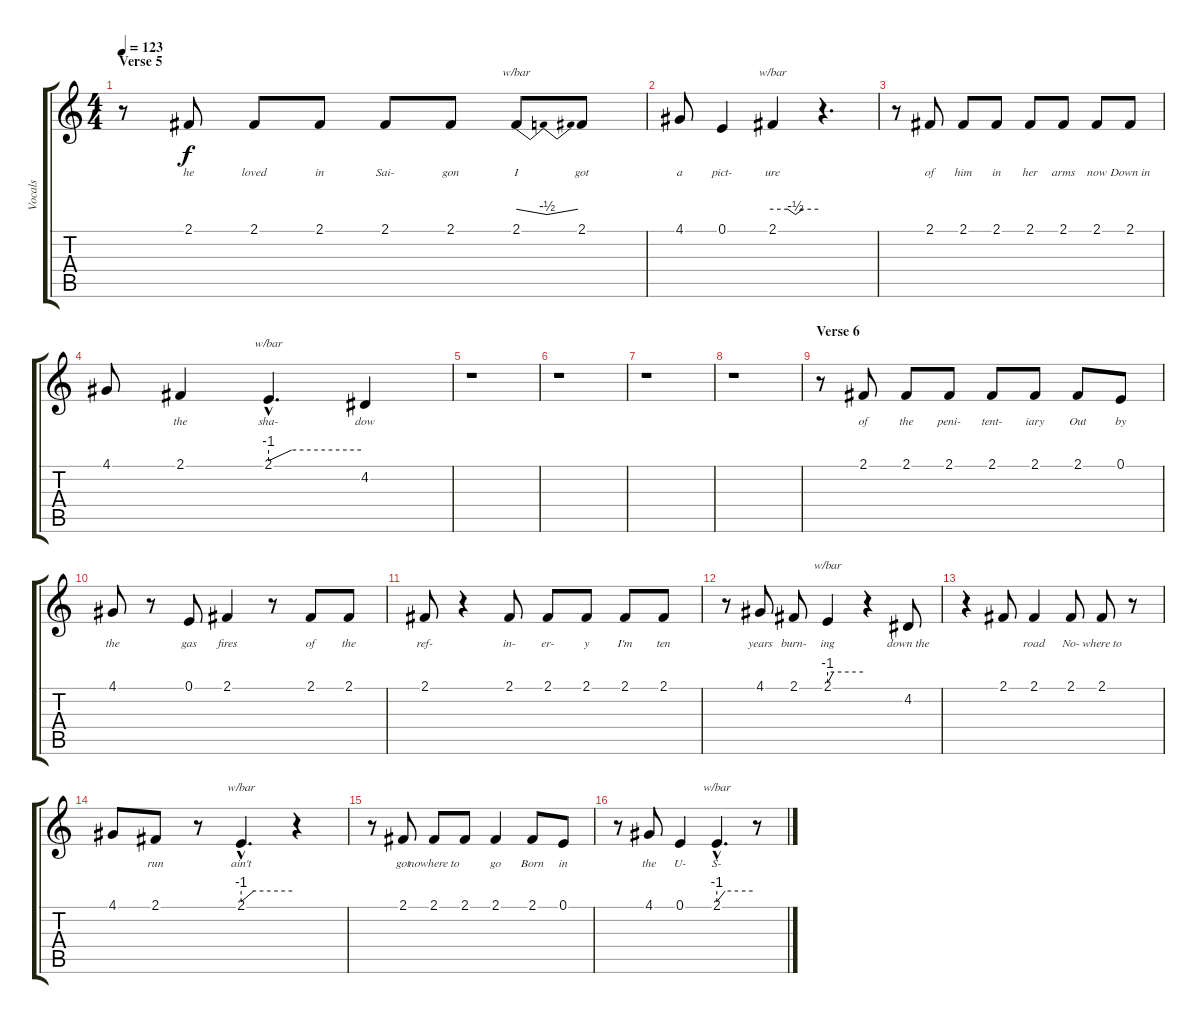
\track ("Vocals" "Vocals") {instrument tenorsax}
\staff {score tabs}
\tuning (E4 B3 G3 D3 A2 E2) {hide}
\ts (4 4)
\section ("" "Verse 5")
\tempo 123
\clef g2
\ks c
r.8{dy f} 2.1.8{lyrics (0 "he") lyrics (1 "") lyrics (2 "") lyrics (3 "") lyrics (4 "")} 2.1.8{lyrics (0 "loved") lyrics (1 "") lyrics (2 "") lyrics (3 "") lyrics (4 "")} 2.1.8{lyrics (0 "in") lyrics (1 "") lyrics (2 "") lyrics (3 "") lyrics (4 "")} 2.1.8{lyrics (0 "Sai-") lyrics (1 "") lyrics (2 "") lyrics (3 "") lyrics (4 "")} 2.1.8{lyrics (0 "gon") lyrics (1 "") lyrics (2 "") lyrics (3 "") lyrics (4 "")} 2.1.8{tbe (dip default 0 0 30 -2 60 0) lyrics (0 "I") lyrics (1 "") lyrics (2 "") lyrics (3 "") lyrics (4 "")} 2.1.8{lyrics (0 "got") lyrics (1 "") lyrics (2 "") lyrics (3 "") lyrics (4 "")} |
4.1.8{lyrics (0 "a") lyrics (1 "") lyrics (2 "") lyrics (3 "") lyrics (4 "")} 0.1.4{lyrics (0 "pict-") lyrics (1 "") lyrics (2 "") lyrics (3 "") lyrics (4 "")} 2.1.4{tbe (custom default 0 0 20 0 30 -2 40 0 60 0) lyrics (0 "ure") lyrics (1 "") lyrics (2 "") lyrics (3 "") lyrics (4 "")} r.4{d} |
r.8 2.1.8{lyrics (0 "of") lyrics (1 "") lyrics (2 "") lyrics (3 "") lyrics (4 "")} 2.1.8{lyrics (0 "him") lyrics (1 "") lyrics (2 "") lyrics (3 "") lyrics (4 "")} 2.1.8{lyrics (0 "in") lyrics (1 "") lyrics (2 "") lyrics (3 "") lyrics (4 "")} 2.1.8{lyrics (0 "her") lyrics (1 "") lyrics (2 "") lyrics (3 "") lyrics (4 "")} 2.1.8{lyrics (0 "arms") lyrics (1 "") lyrics (2 "") lyrics (3 "") lyrics (4 "")} 2.1.8{lyrics (0 "now") lyrics (1 "") lyrics (2 "") lyrics (3 "") lyrics (4 "")} 2.1.8{lyrics (0 "Down in") lyrics (1 "") lyrics (2 "") lyrics (3 "") lyrics (4 "")} |
4.1.8{lyrics (0 "") lyrics (1 "") lyrics (2 "") lyrics (3 "") lyrics (4 "")} 2.1.4{lyrics (0 "the") lyrics (1 "") lyrics (2 "") lyrics (3 "") lyrics (4 "")} 2.1{hac}.4{d tbe (custom default 0 -4 15 0 60 0) lyrics (0 "sha-") lyrics (1 "") lyrics (2 "") lyrics (3 "") lyrics (4 "")} 4.2.4{lyrics (0 "dow") lyrics (1 "") lyrics (2 "") lyrics (3 "") lyrics (4 "")} |
r.1 |
r.1 |
r.1 |
r.1 |
\section ("" "Verse 6")
r.8 2.1.8{lyrics (0 "of") lyrics (1 "") lyrics (2 "") lyrics (3 "") lyrics (4 "")} 2.1.8{lyrics (0 "the") lyrics (1 "") lyrics (2 "") lyrics (3 "") lyrics (4 "")} 2.1.8{lyrics (0 "peni-") lyrics (1 "") lyrics (2 "") lyrics (3 "") lyrics (4 "")} 2.1.8{lyrics (0 "tent-") lyrics (1 "") lyrics (2 "") lyrics (3 "") lyrics (4 "")} 2.1.8{lyrics (0 "iary") lyrics (1 "") lyrics (2 "") lyrics (3 "") lyrics (4 "")} 2.1.8{lyrics (0 "Out") lyrics (1 "") lyrics (2 "") lyrics (3 "") lyrics (4 "")} 0.1.8{lyrics (0 "by") lyrics (1 "") lyrics (2 "") lyrics (3 "") lyrics (4 "")} |
4.1.8{lyrics (0 "the") lyrics (1 "") lyrics (2 "") lyrics (3 "") lyrics (4 "")} r.8 0.1.8{lyrics (0 "gas") lyrics (1 "") lyrics (2 "") lyrics (3 "") lyrics (4 "")} 2.1.4{lyrics (0 "fires") lyrics (1 "") lyrics (2 "") lyrics (3 "") lyrics (4 "")} r.8 2.1.8{lyrics (0 "of") lyrics (1 "") lyrics (2 "") lyrics (3 "") lyrics (4 "")} 2.1.8{lyrics (0 "the") lyrics (1 "") lyrics (2 "") lyrics (3 "") lyrics (4 "")} |
2.1.8{lyrics (0 "ref-") lyrics (1 "") lyrics (2 "") lyrics (3 "") lyrics (4 "")} r.4 2.1.8{lyrics (0 "in-") lyrics (1 "") lyrics (2 "") lyrics (3 "") lyrics (4 "")} 2.1.8{lyrics (0 "er-") lyrics (1 "") lyrics (2 "") lyrics (3 "") lyrics (4 "")} 2.1.8{lyrics (0 "y") lyrics (1 "") lyrics (2 "") lyrics (3 "") lyrics (4 "")} 2.1.8{lyrics (0 "I'm") lyrics (1 "") lyrics (2 "") lyrics (3 "") lyrics (4 "")} 2.1.8{lyrics (0 "ten") lyrics (1 "") lyrics (2 "") lyrics (3 "") lyrics (4 "")} |
r.8 4.1.8{lyrics (0 "years") lyrics (1 "") lyrics (2 "") lyrics (3 "") lyrics (4 "")} 2.1.8{lyrics (0 "burn-") lyrics (1 "") lyrics (2 "") lyrics (3 "") lyrics (4 "")} 2.1.4{tbe (custom default 0 -4 10 0 60 0) lyrics (0 "ing") lyrics (1 "") lyrics (2 "") lyrics (3 "") lyrics (4 "")} r.4 4.2.8{lyrics (0 "down the") lyrics (1 "") lyrics (2 "") lyrics (3 "") lyrics (4 "")} |
r.4 2.1.8{lyrics (0 "") lyrics (1 "") lyrics (2 "") lyrics (3 "") lyrics (4 "")} 2.1.4{lyrics (0 "road") lyrics (1 "") lyrics (2 "") lyrics (3 "") lyrics (4 "")} 2.1.8{lyrics (0 "No-") lyrics (1 "") lyrics (2 "") lyrics (3 "") lyrics (4 "")} 2.1.8{lyrics (0 "where to") lyrics (1 "") lyrics (2 "") lyrics (3 "") lyrics (4 "")} r.8 |
4.1.8{lyrics (0 "") lyrics (1 "") lyrics (2 "") lyrics (3 "") lyrics (4 "")} 2.1.8{lyrics (0 "run") lyrics (1 "") lyrics (2 "") lyrics (3 "") lyrics (4 "")} r.8 2.1{hac}.4{d tbe (custom default 0 -4 15 0 60 0) lyrics (0 "ain't") lyrics (1 "") lyrics (2 "") lyrics (3 "") lyrics (4 "")} r.4 |
r.8 2.1.8{lyrics (0 "got") lyrics (1 "") lyrics (2 "") lyrics (3 "") lyrics (4 "")} 2.1.8{lyrics (0 "nowhere to") lyrics (1 "") lyrics (2 "") lyrics (3 "") lyrics (4 "")} 2.1.8{lyrics (0 "") lyrics (1 "") lyrics (2 "") lyrics (3 "") lyrics (4 "")} 2.1.4{lyrics (0 "go") lyrics (1 "") lyrics (2 "") lyrics (3 "") lyrics (4 "")} 2.1.8{lyrics (0 "Born") lyrics (1 "") lyrics (2 "") lyrics (3 "") lyrics (4 "")} 0.1.8{lyrics (0 "in") lyrics (1 "") lyrics (2 "") lyrics (3 "") lyrics (4 "")} |
r.8 4.1.8{lyrics (0 "the") lyrics (1 "") lyrics (2 "") lyrics (3 "") lyrics (4 "")} 0.1.4{lyrics (0 "U-") lyrics (1 "") lyrics (2 "") lyrics (3 "") lyrics (4 "")} 2.1{hac}.4{d tbe (custom default 0 -4 14 0 60 0) lyrics (0 "S-") lyrics (1 "") lyrics (2 "") lyrics (3 "") lyrics (4 "")} r.8
